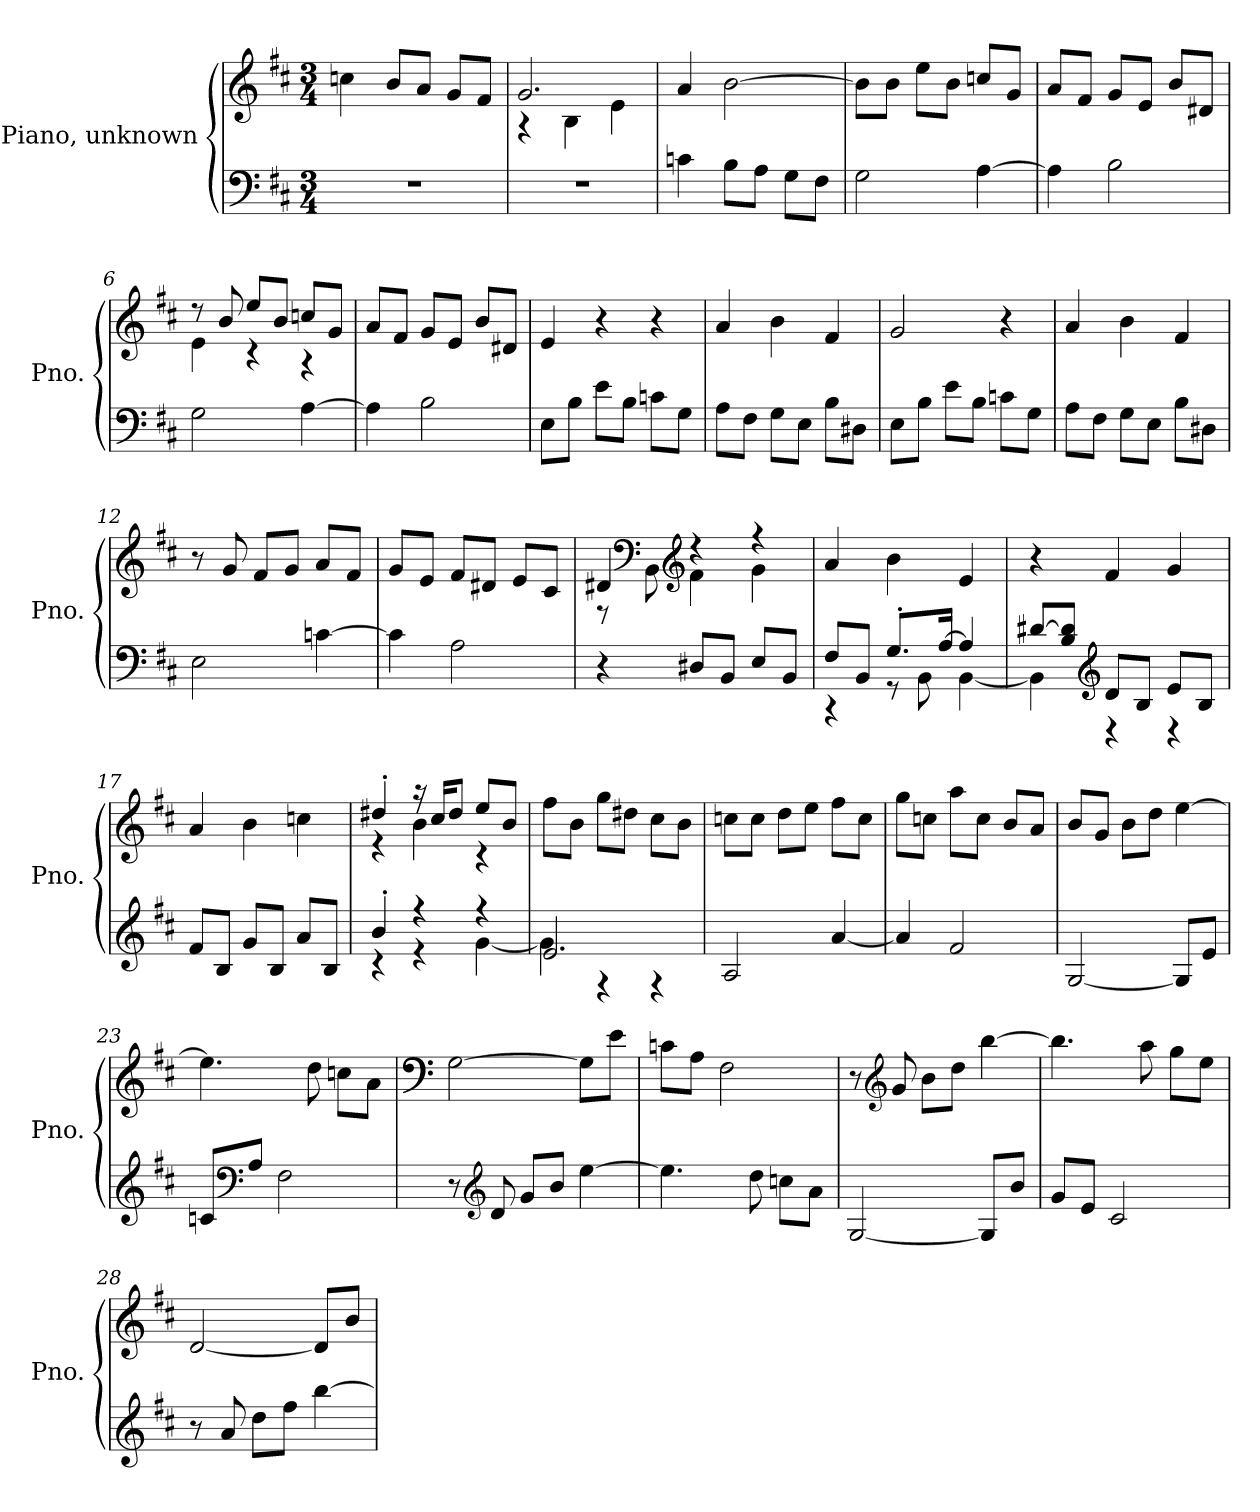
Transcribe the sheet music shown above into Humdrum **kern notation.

**kern	**kern
*part1	*part1
*staff2	*staff1
*I"Piano, unknown	*
*I'Pno.	*
*clefF4	*clefG2
*k[f#c#]	*k[f#c#]
*M3/4	*M3/4
*MM190	*MM190
=1	=1
2.r	4ccn\
.	8b/L
.	8a/J
.	8g/L
.	8f#/J
=2	=2
*	*^
2.r	2.g/	4r
.	.	4B\
.	.	4e\
*	*v	*v
=3	=3
4cn\	4a/
8B\L	[2b\
8A\J	.
8G\L	.
8F#\J	.
=4	=4
2G\	8b\L]
.	8b\J
.	8ee\L
.	8b\J
[4A\	8ccn/L
.	8g/J
=5	=5
4A\]	8a/L
.	8f#/J
2B\	8g/L
.	8e/J
.	8b/L
.	8d#X/J
=6	=6
*	*^
2G\	8r	4e\
.	8b/	.
.	8ee/L	4r
.	8b/J	.
[4A\	8ccn/L	4r
.	8g/J	.
*	*v	*v
!!LO:LB:g=z
=7	=7
4A\]	8a/L
.	8f#/J
2B\	8g/L
.	8e/J
.	8b/L
.	8d#X/J
=8	=8
8E\L	4e/
8B\J	.
8e\L	4r
8B\J	.
8cn\L	4r
8G\J	.
=9	=9
8A\L	4a/
8F#\J	.
8G\L	4b\
8E\J	.
8B\L	4f#/
8D#X\J	.
=10	=10
8E\L	2g/
8B\J	.
8e\L	.
8B\J	.
8cn\L	4r
8G\J	.
=11	=11
8A\L	4a/
8F#\J	.
8G\L	4b\
8E\J	.
8B\L	4f#/
8D#X\J	.
=12	=12
2E\	8r
.	8g/
.	8f#/L
.	8g/J
[4cn\	8a/L
.	8f#/J
!!LO:LB:g=z
=13	=13
4c\]	8g/L
.	8e/J
2A\	8f#/L
.	8d#X/J
.	8e/L
.	8c#/J
=14	=14
*	*^
4r	4d#X/	8r
*	*clefF4	*
.	.	8BB\
*	*clefG2	*
8D#X/L	4r	4f#\
8BB/J	.	.
8E/L	4r	4g\
8BB/J	.	.
*	*v	*v
=15	=15
*^	*
8F#/L	4r	4a/
8BB/J	.	.
8.G'/L	8r	4b\
.	8BB\	.
[16A/Jk	.	.
4A/]	[4BB\	4e/
=16	=16	=16
[8d#X/L	4BB\]	4r
8B/ 8d#/]J	.	.
*clefG2	*	*
8d#/L	4r	4f#/
8B/J	.	.
8e/L	4r	4g/
8B/J	.	.
*v	*v	*
=17	=17
8f#/L	4a/
8B/J	.
8g/L	4b\
8B/J	.
8a/L	4ccn\
8B/J	.
!!LO:LB:g=z
=18	=18
*^	*^
4b'/	4r	4dd#X'/	4r
4r	4r	16r	4b\
.	.	16cc#/KL	.
.	.	8dd#/J	.
4r	[4g\	8ee/L	4r
.	.	8b/J	.
*	*	*v	*v
=19	=19	=19
2.e/	4g\]	8ff#\L
.	.	8b\J
.	4r	8gg\L
.	.	8dd#X\J
.	4r	8cc#\L
.	.	8b\J
*v	*v	*
=20	=20
2A/	8ccn\L
.	8cc\J
.	8dd\L
.	8ee\J
[4a/	8ff#\L
.	8cc\J
=21	=21
4a/]	8gg\L
.	8ccn\J
2f#/	8aa\L
.	8cc\J
.	8b/L
.	8a/J
=22	=22
[2G/	8b/L
.	8g/J
.	8b\L
.	8dd\J
8G/L]	[4ee\
8e/J	.
=23	=23
8cn/L	4.ee\]
*clefF4	*
8A/J	.
2F#\	.
.	8dd\
.	8ccn\L
.	8a\J
!!LO:LB:g=z
=24	=24
*	*clefF4
8r	[2G\
*clefG2	*
8d/	.
8g/L	.
8b/J	.
[4ee\	8G\L]
.	8e\J
=25	=25
4.ee\]	8cn\L
.	8A\J
.	2F#\
8dd\	.
8ccn\L	.
8a\J	.
=26	=26
[2G/	8r
*	*clefG2
.	8g/
.	8b\L
.	8dd\J
8G/L]	[4bb\
8b/J	.
=27	=27
8g/L	4.bb\]
8e/J	.
2c#/	.
.	8aa\
.	8gg\L
.	8ee\J
=28	=28
8r	[2d/
8a/	.
8dd\L	.
8ff#\J	.
[4bb\	8d/L]
.	8b/J
=	=
*-	*-
